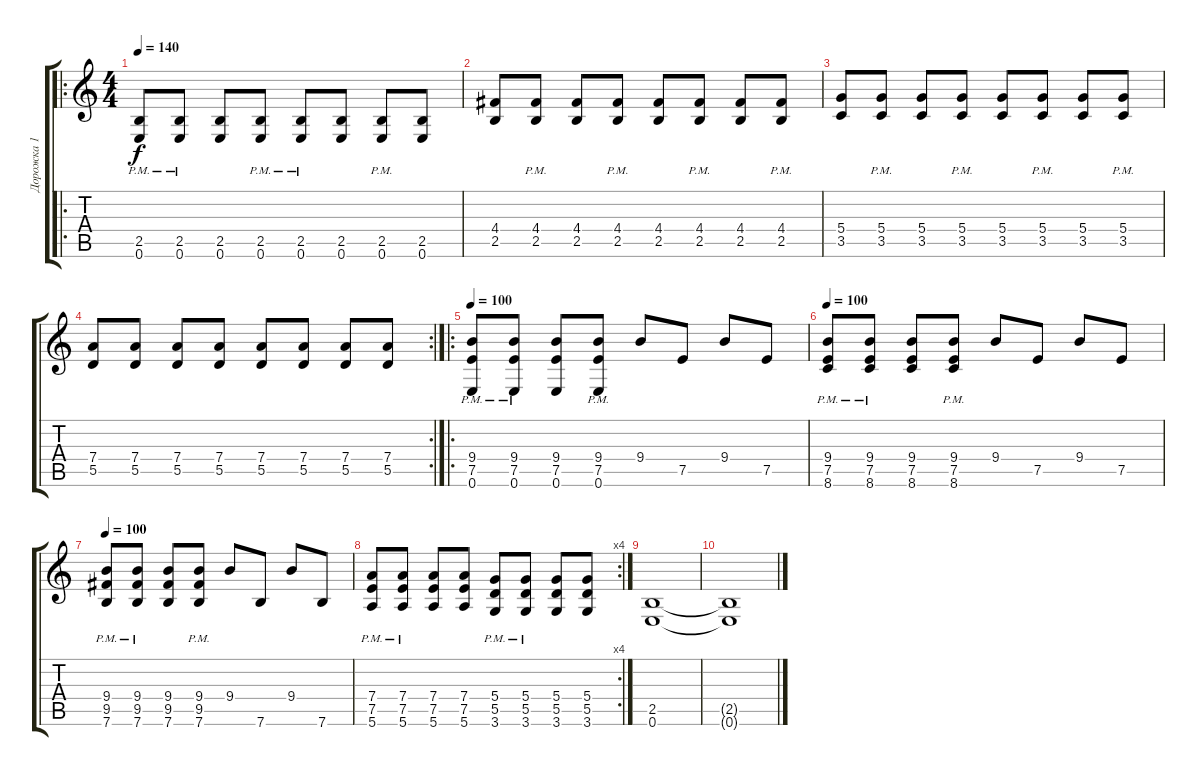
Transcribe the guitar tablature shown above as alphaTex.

\track ("Дорожка 1" "Дорожка 1") {instrument distortionguitar}
\staff {score tabs}
\tuning (E4 B3 G3 D3 A2 E2) {hide}
\ro
\ts (4 4)
\tempo 140
\clef g2
\ks c
(2.5{pm} 0.6{pm}).8{dy f} (2.5{pm} 0.6{pm}).8 (2.5 0.6).8 (2.5{pm} 0.6{pm}).8 (2.5{pm} 0.6{pm}).8 (2.5 0.6).8 (2.5{pm} 0.6{pm}).8 (2.5 0.6).8 |
(4.4 2.5).8 (4.4{pm} 2.5{pm}).8 (4.4 2.5).8 (4.4{pm} 2.5{pm}).8 (4.4 2.5).8 (4.4{pm} 2.5{pm}).8 (4.4 2.5).8 (4.4{pm} 2.5{pm}).8 |
(5.4 3.5).8 (5.4 3.5{pm}).8 (5.4 3.5).8 (5.4 3.5{pm}).8 (5.4 3.5).8 (5.4{pm} 3.5{pm}).8 (5.4 3.5).8 (5.4{pm} 3.5{pm}).8 |
\rc 2
(7.4 5.5).8 (7.4 5.5).8 (7.4 5.5).8 (7.4 5.5).8 (7.4 5.5).8 (7.4 5.5).8 (7.4 5.5).8 (7.4 5.5).8 |
\ro
\tempo 100
(9.4{pm} 7.5{pm} 0.6{pm}).8 (9.4{pm} 7.5{pm} 0.6{pm}).8 (9.4 7.5 0.6).8 (9.4{pm} 7.5{pm} 0.6{pm}).8 9.4.8 7.5.8 9.4.8 7.5.8 |
\tempo 100
(9.4{pm} 7.5{pm} 8.6{pm}).8 (9.4{pm} 7.5{pm} 8.6{pm}).8 (9.4 7.5 8.6).8 (9.4{pm} 7.5{pm} 8.6{pm}).8 9.4.8 7.5.8 9.4.8 7.5.8 |
\tempo 100
(9.4{pm} 9.5{pm} 7.6{pm}).8 (9.4{pm} 9.5{pm} 7.6{pm}).8 (9.4 9.5 7.6).8 (9.4{pm} 9.5{pm} 7.6{pm}).8 9.4.8 7.6.8 9.4.8 7.6.8 |
\rc 4
(7.4{pm} 7.5{pm} 5.6{pm}).8 (7.4{pm} 7.5{pm} 5.6{pm}).8 (7.4 7.5 5.6).8 (7.4 7.5 5.6).8 (5.4{pm} 5.5{pm} 3.6{pm}).8 (5.4{pm} 5.5{pm} 3.6{pm}).8 (5.4 5.5 3.6).8 (5.4 5.5 3.6).8 |
(2.5 0.6).1 |
(2.5{t} 0.6{t}).1
